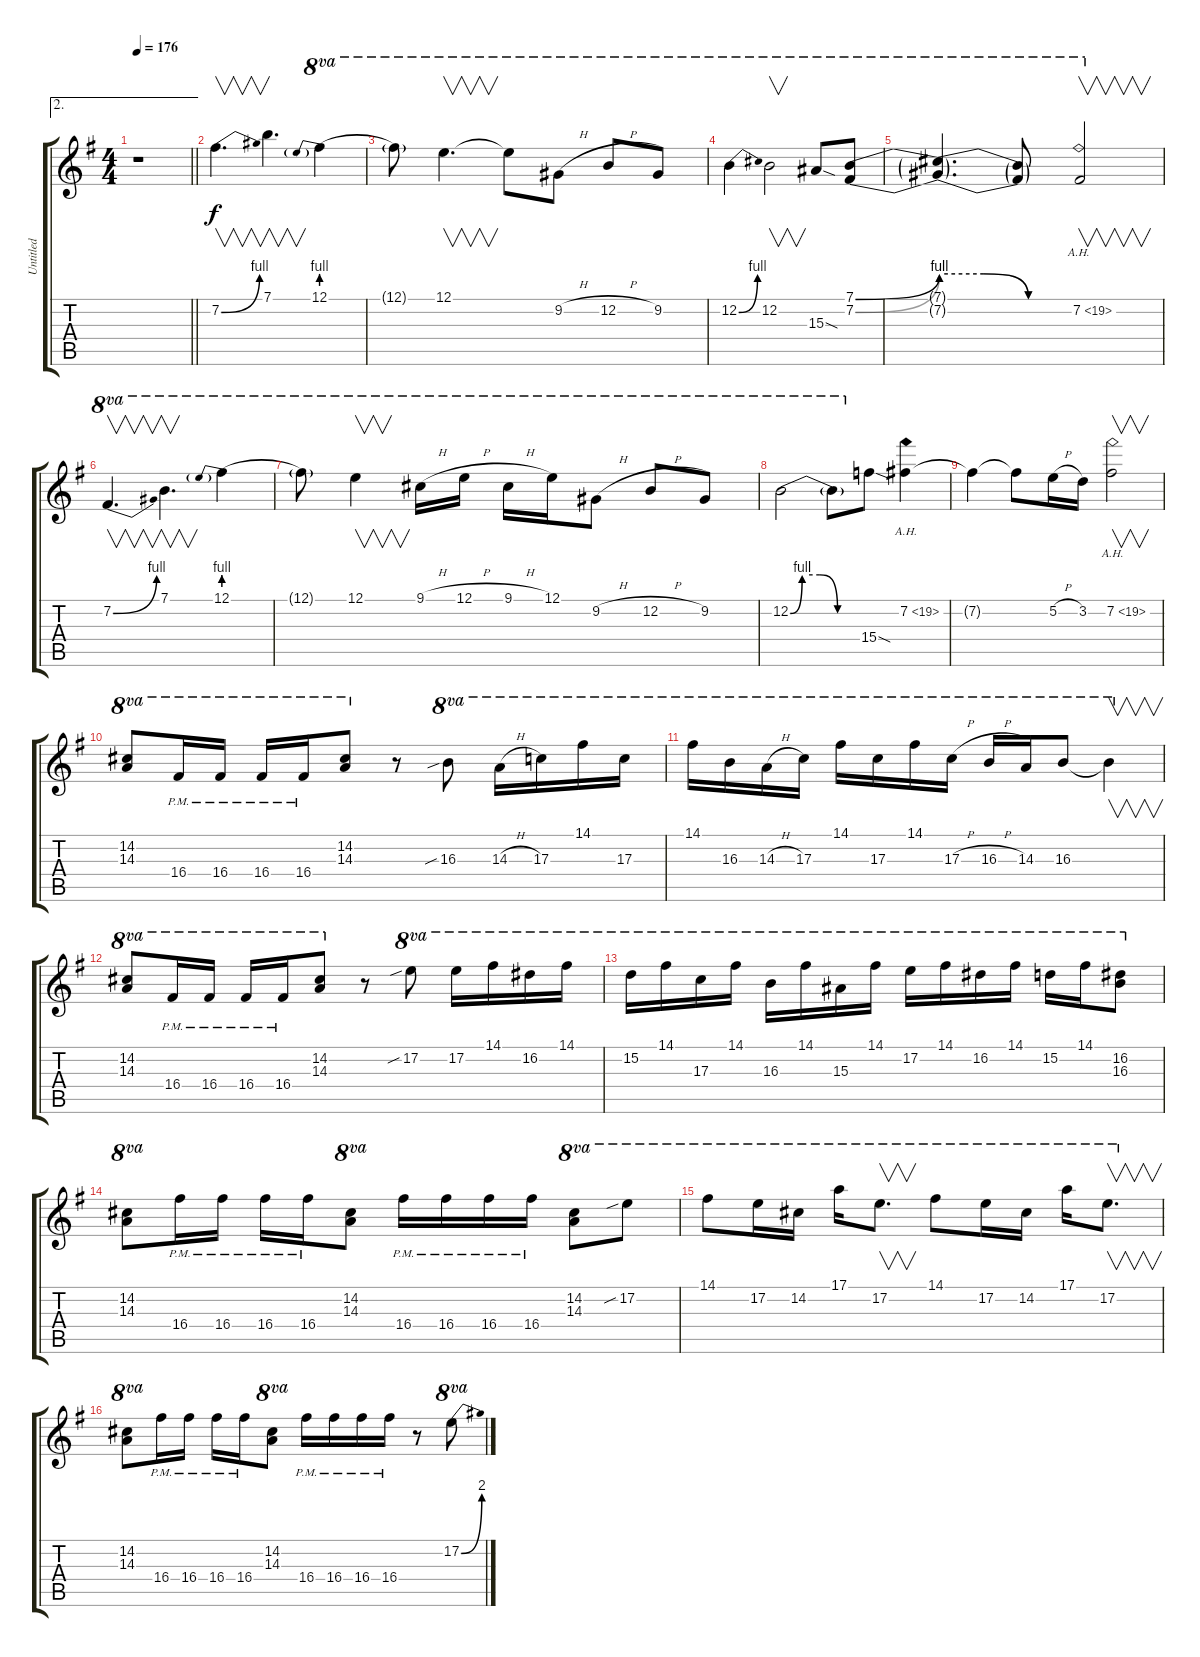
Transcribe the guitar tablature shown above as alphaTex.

\track ("Untitled" "Untitled") {instrument distortionguitar}
\staff {score tabs}
\tuning (E4 B3 G3 D3 A2 E2) {hide}
\ae 2
\ts (4 4)
\tempo 176
\clef g2
\barLineRight lightlight
\ks g
r.1{dy f} |
7.2{be (bend 0 0 60 4)}.4{v d} 7.1.4{v d} 12.1{be (prebend 0 4 60 4)}.4{ot 8va} |
12.1{t}.8{ot 8va} 12.1.4{v d ot 8va} 12.1{t}.8{ot 8va} 9.2{h}.8{ot 8va} 12.2{h}.8{ot 8va} 9.2.8{ot 8va} |
12.2{be (bend 0 0 60 4)}.4{ot 8va} 12.2.2{v ot 8va} 15.3{sod}.8{ot 8va} (7.1{be (bend 0 0 60 4)} 7.2{be (bend 0 0 60 4)}).8{ot 8va} |
(7.1{be (custom 0 4 20 4 40 0 60 0) t} 7.2{be (custom 0 4 20 4 40 0 60 0) t}).4{d ot 8va} (7.1{t} 7.2{t}).8{ot 8va} 7.2{ah 12}.2{v ot 8va} |
7.2{be (bend 0 0 60 4)}.4{v d ot 8va} 7.1.4{v d ot 8va} 12.1{be (prebend 0 4 60 4)}.4{ot 8va} |
12.1{t}.8{ot 8va} 12.1.4{v ot 8va} 9.1{h}.16{ot 8va} 12.1{h}.16{ot 8va} 9.1{h}.16{ot 8va} 12.1.16{ot 8va} 9.2{h}.8{ot 8va} 12.2{h}.8{ot 8va} 9.2.8{ot 8va} |
12.2{be (custom 0 0 10 4 25 4 40 0 60 0)}.2{ot 8va} 12.2{t}.8{ot 8va} 15.4{sod}.8 7.2{ah 12}.4 |
7.2{t}.4 7.2{t}.8 5.2{h}.16 3.2.16 7.2{ah 12}.2{v} |
(14.2 14.3).8{ot 8va} 16.4{pm}.16{ot 8va} 16.4{pm}.16{ot 8va} 16.4{pm}.16{ot 8va} 16.4{pm}.16{ot 8va} (14.2 14.3).8{ot 8va} r.8 16.3{sib}.8{ot 8va} 14.3{h}.16{ot 8va} 17.3.16{ot 8va} 14.1.16{ot 8va} 17.3.16{ot 8va} |
14.1.16{ot 8va} 16.3.16{ot 8va} 14.3{h}.16{ot 8va} 17.3.16{ot 8va} 14.1.16{ot 8va} 17.3.16{ot 8va} 14.1.16{ot 8va} 17.3{h}.16{ot 8va} 16.3{h}.16{ot 8va} 14.3.16{ot 8va} 16.3.8{ot 8va} 16.3{t}.4{v ot 8va} |
(14.2 14.3).8{ot 8va} 16.4{pm}.16{ot 8va} 16.4{pm}.16{ot 8va} 16.4{pm}.16{ot 8va} 16.4{pm}.16{ot 8va} (14.2 14.3).8{ot 8va} r.8 17.2{sib}.8{ot 8va} 17.2.16{ot 8va} 14.1.16{ot 8va} 16.2.16{ot 8va} 14.1.16{ot 8va} |
15.2.16{ot 8va} 14.1.16{ot 8va} 17.3.16{ot 8va} 14.1.16{ot 8va} 16.3.16{ot 8va} 14.1.16{ot 8va} 15.3.16{ot 8va} 14.1.16{ot 8va} 17.2.16{ot 8va} 14.1.16{ot 8va} 16.2.16{ot 8va} 14.1.16{ot 8va} 15.2.16{ot 8va} 14.1.16{ot 8va} (16.2 16.3).8{ot 8va} |
(14.2 14.3).8{ot 8va} 16.4{pm}.16 16.4{pm}.16 16.4{pm}.16 16.4{pm}.16 (14.2 14.3).8{ot 8va} 16.4{pm}.16 16.4{pm}.16 16.4{pm}.16 16.4{pm}.16 (14.2 14.3).8{ot 8va} 17.2{sib}.8{ot 8va} |
14.1.8{ot 8va} 17.2.16{ot 8va} 14.2.16{ot 8va} 17.1.16{ot 8va} 17.2.8{v d ot 8va} 14.1.8{ot 8va} 17.2.16{ot 8va} 14.2.16{ot 8va} 17.1.16{ot 8va} 17.2.8{v d ot 8va} |
(14.2 14.3).8{ot 8va} 16.4{pm}.16 16.4{pm}.16 16.4{pm}.16 16.4{pm}.16 (14.2 14.3).8{ot 8va} 16.4{pm}.16 16.4{pm}.16 16.4{pm}.16 16.4{pm}.16 r.8 17.2{be (bend 0 0 60 8)}.8{ot 8va}
